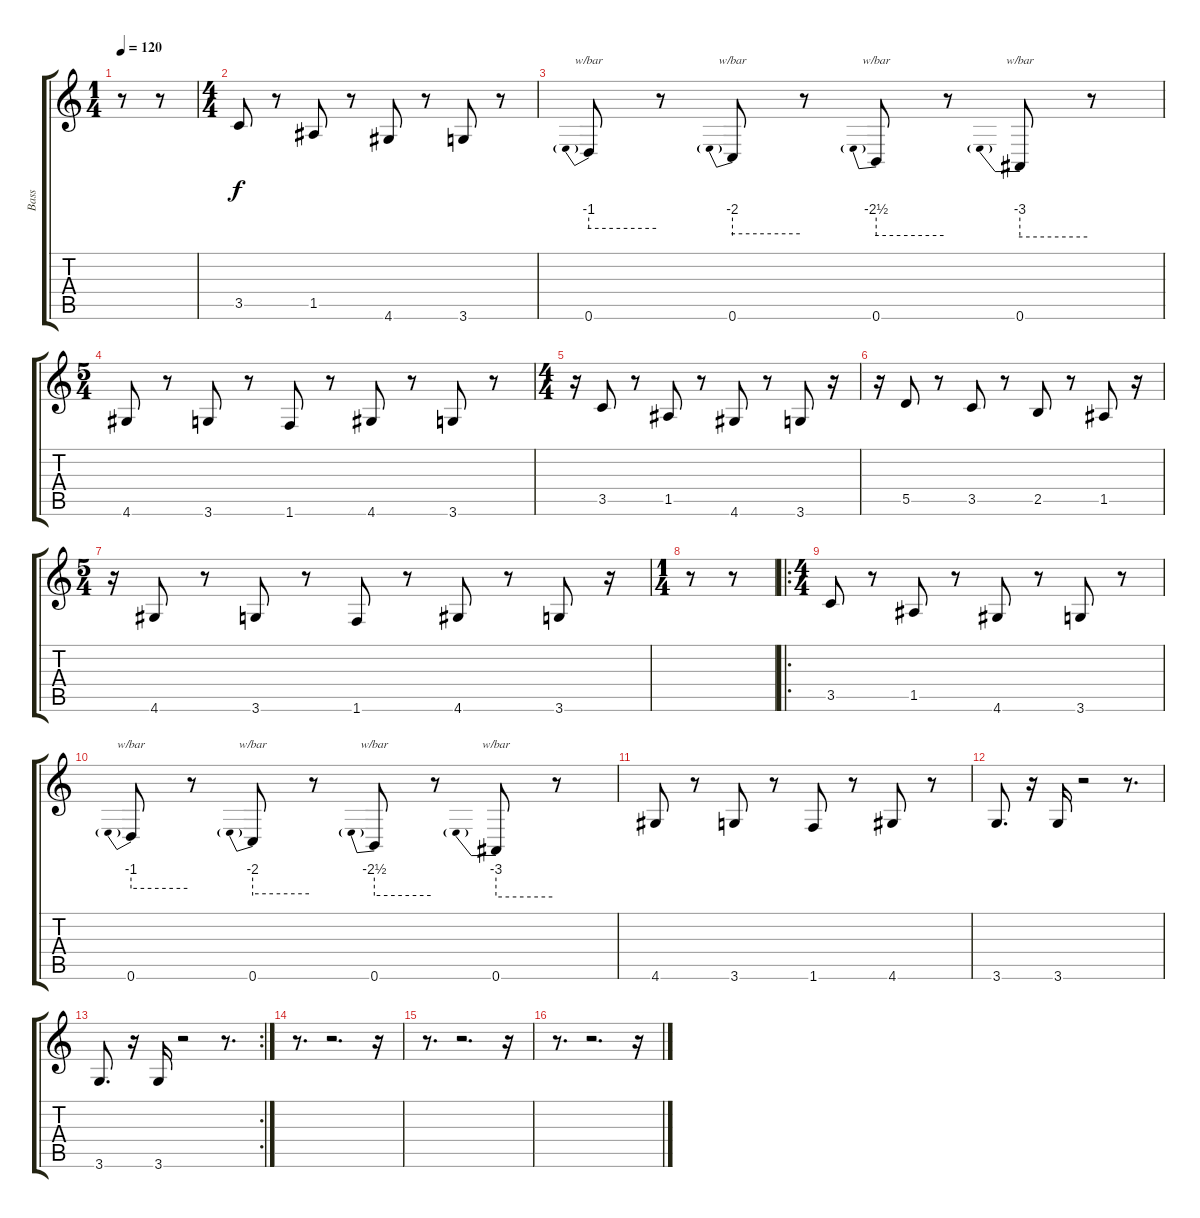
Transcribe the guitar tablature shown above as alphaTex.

\track ("Bass" "Bass") {instrument electricbassfinger}
\staff {score tabs}
\tuning (E4 B3 G3 D3 A2 E2) {hide}
\ts (1 4)
\tempo 120
\clef g2
\ks c
r.8{dy f} r.8 |
\ts (4 4)
3.5.8 r.8 1.5.8 r.8 4.6.8 r.8 3.6.8 r.8 |
0.6.8{tbe (predive default 0 -4 60 -4)} r.8 0.6.8{tbe (predive default 0 -8 60 -8)} r.8 0.6.8{tbe (predive default 0 -10 60 -10)} r.8 0.6.8{tbe (predive default 0 -12 60 -12)} r.8 |
\ts (5 4)
4.6.8 r.8 3.6.8 r.8 1.6.8 r.8 4.6.8 r.8 3.6.8 r.8 |
\ts (4 4)
r.16 3.5.8 r.8 1.5.8 r.8 4.6.8 r.8 3.6.8 r.16 |
r.16 5.5.8 r.8 3.5.8 r.8 2.5.8 r.8 1.5.8 r.16 |
\ts (5 4)
r.16 4.6.8 r.8 3.6.8 r.8 1.6.8 r.8 4.6.8 r.8 3.6.8 r.16 |
\ts (1 4)
r.8 r.8 |
\ro
\ts (4 4)
3.5.8 r.8 1.5.8 r.8 4.6.8 r.8 3.6.8 r.8 |
0.6.8{tbe (predive default 0 -4 60 -4)} r.8 0.6.8{tbe (predive default 0 -8 60 -8)} r.8 0.6.8{tbe (predive default 0 -10 60 -10)} r.8 0.6.8{tbe (predive default 0 -12 60 -12)} r.8 |
4.6.8 r.8 3.6.8 r.8 1.6.8 r.8 4.6.8 r.8 |
3.6.8{d} r.16 3.6.16 r.2 r.8{d} |
\rc 2
3.6.8{d} r.16 3.6.16 r.2 r.8{d} |
r.8{d} r.2{d} r.16 |
r.8{d} r.2{d} r.16 |
r.8{d} r.2{d} r.16
